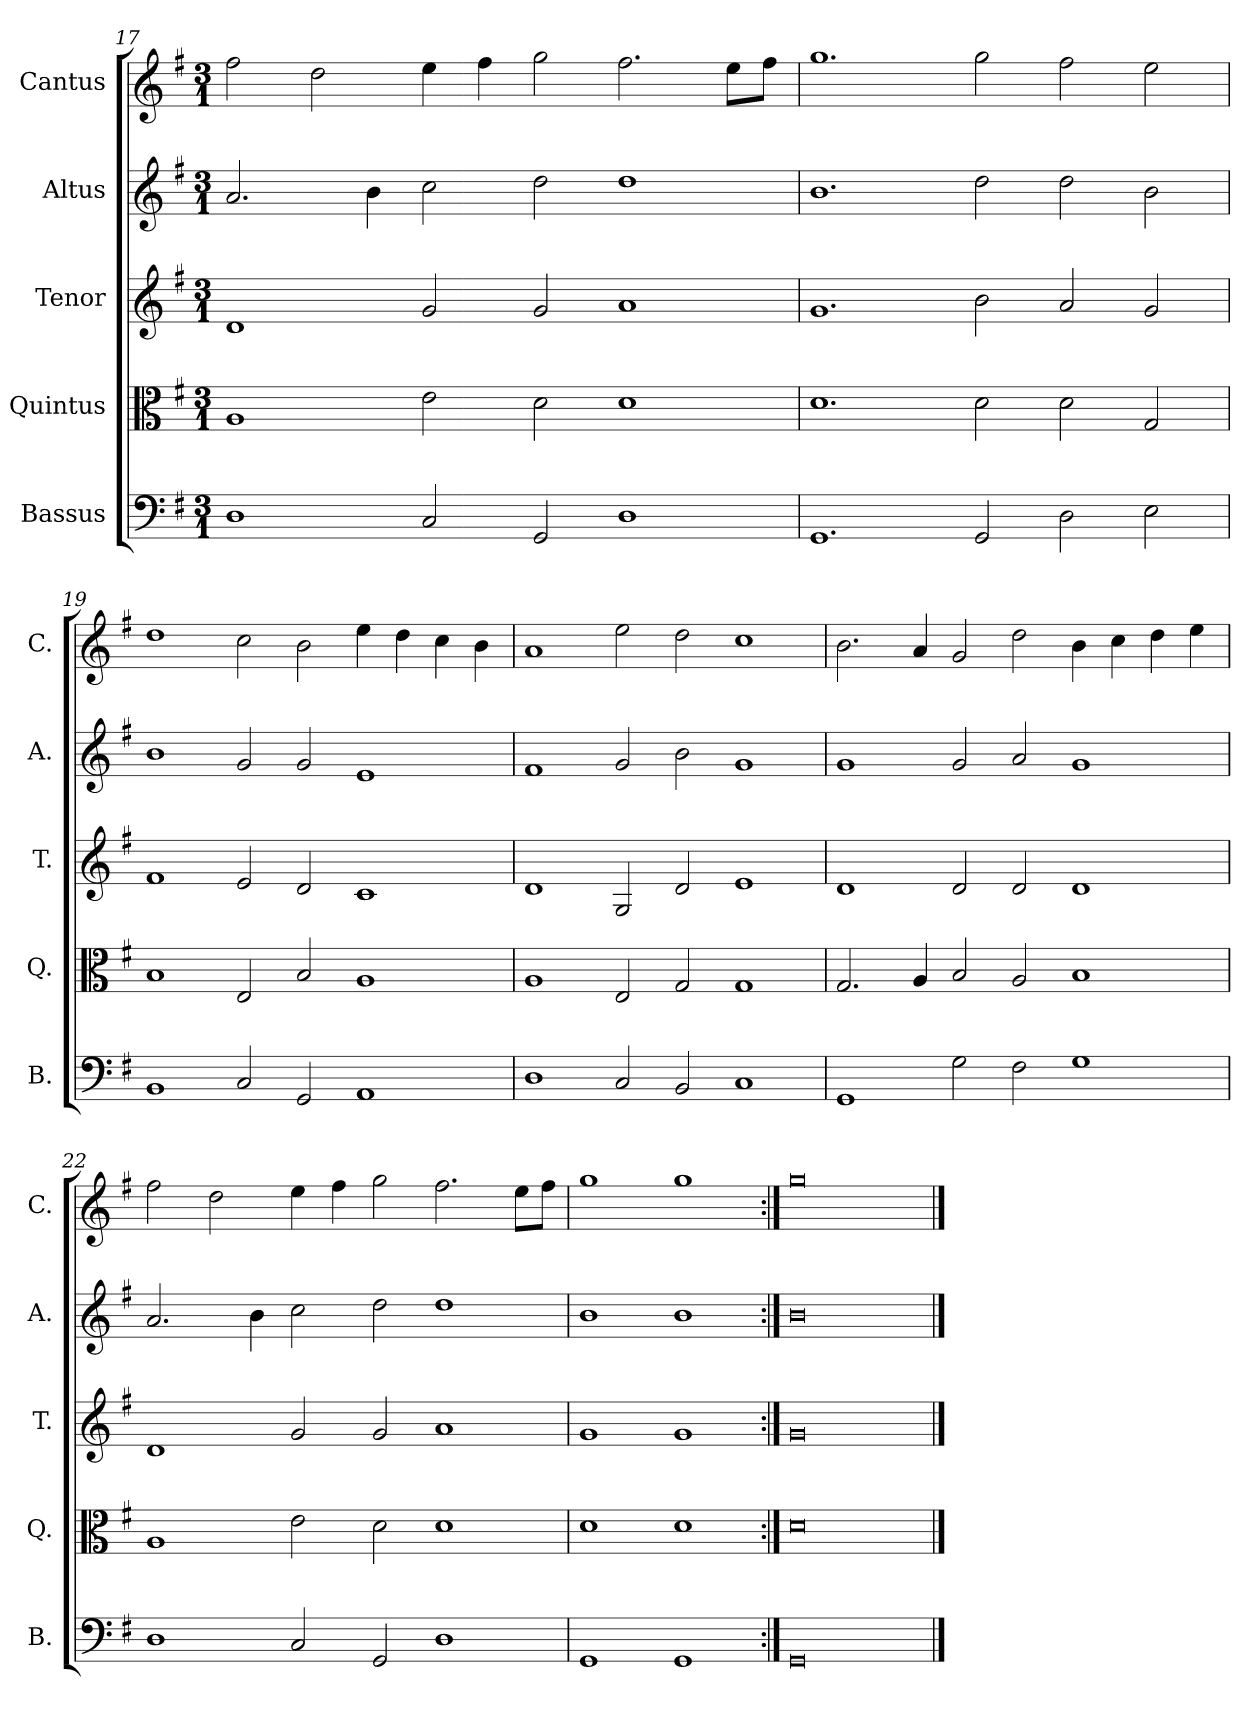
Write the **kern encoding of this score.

**kern	**kern	**kern	**kern	**kern
*part5	*part4	*part3	*part2	*part1
*staff5	*staff4	*staff3	*staff2	*staff1
*I"Bassus	*I"Quintus	*I"Tenor	*I"Altus	*I"Cantus
*I'B.	*I'Q.	*I'T.	*I'A.	*I'C.
!!LO:LB:g=z
*clefF4	*clefC3	*clefG2	*clefG2	*clefG2
*k[f#]	*k[f#]	*k[f#]	*k[f#]	*k[f#]
*G:	*G:	*G:	*G:	*G:
*M3/1	*M3/1	*M3/1	*M3/1	*M3/1
=17	=17	=17	=17	=17
1D	1A	1d	2.a/	2ff#\
.	.	.	.	2dd\
.	.	.	4b\	.
2C/	2e\	2g/	2cc\	4ee\
.	.	.	.	4ff#\
2GG/	2d\	2g/	2dd\	2gg\
1D	1d	1a	1dd	2.ff#\
.	.	.	.	8ee\L
.	.	.	.	8ff#\J
=18	=18	=18	=18	=18
1.GG	1.d	1.g	1.b	1.gg
2GG/	2d\	2b\	2dd\	2gg\
2D\	2d\	2a/	2dd\	2ff#\
2E\	2G/	2g/	2b\	2ee\
=19	=19	=19	=19	=19
1BB	1B	1f#	1b	1dd
2C/	2E/	2e/	2g/	2cc\
2GG/	2B/	2d/	2g/	2b\
1AA	1A	1c	1e	4ee\
.	.	.	.	4dd\
.	.	.	.	4cc\
.	.	.	.	4b\
=20	=20	=20	=20	=20
1D	1A	1d	1f#	1a
2C/	2E/	2G/	2g/	2ee\
2BB/	2G/	2d/	2b\	2dd\
1C	1G	1e	1g	1cc
=21	=21	=21	=21	=21
1GG	2.G/	1d	1g	2.b\
.	4A/	.	.	4a/
2G\	2B/	2d/	2g/	2g/
2F#\	2A/	2d/	2a/	2dd\
1G	1B	1d	1g	4b\
.	.	.	.	4cc\
.	.	.	.	4dd\
.	.	.	.	4ee\
=22	=22	=22	=22	=22
1D	1A	1d	2.a/	2ff#\
.	.	.	.	2dd\
.	.	.	4b\	.
2C/	2e\	2g/	2cc\	4ee\
.	.	.	.	4ff#\
2GG/	2d\	2g/	2dd\	2gg\
1D	1d	1a	1dd	2.ff#\
.	.	.	.	8ee\L
.	.	.	.	8ff#\J
=23	=23	=23	=23	=23
1GG	1d	1g	1b	1gg
1GG	1d	1g	1b	1gg
=24:|!	=24:|!	=24:|!	=24:|!	=24:|!
0GG	0d	0g	0b	0gg
==	==	==	==	==
*-	*-	*-	*-	*-
